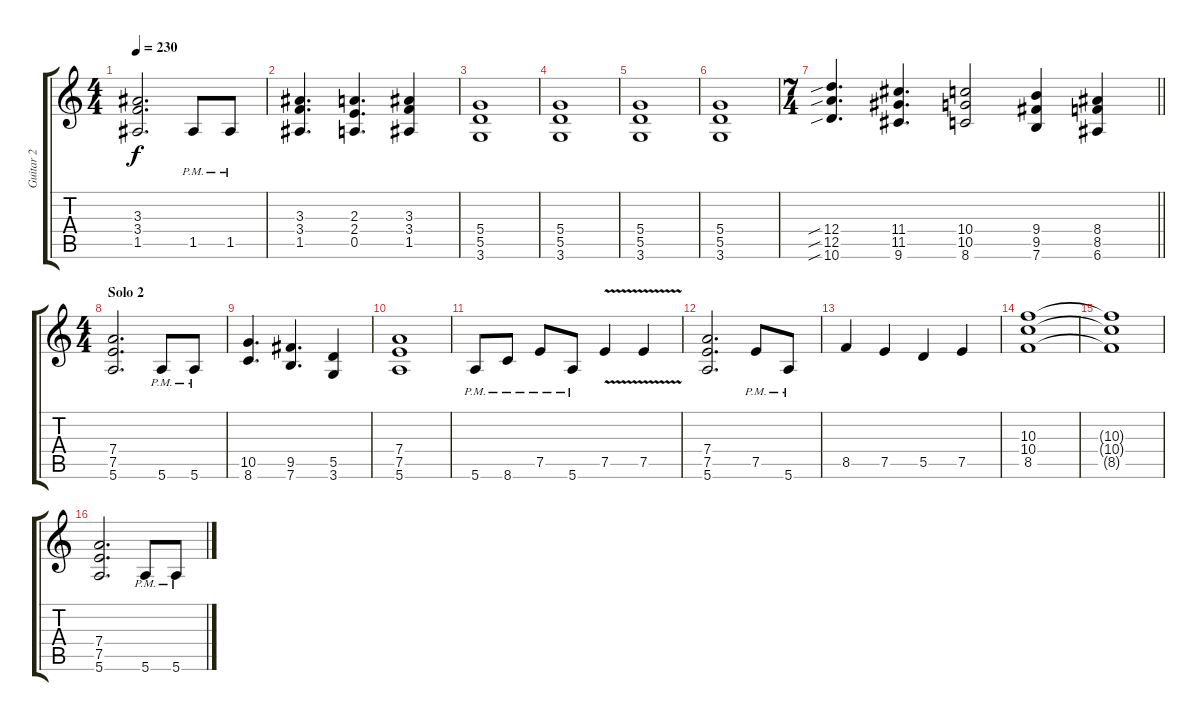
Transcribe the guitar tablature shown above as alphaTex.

\track ("Guitar 2" "Guitar 2") {instrument distortionguitar}
\staff {score tabs}
\tuning (E4 B3 G3 D3 A2 E2) {hide}
\ts (4 4)
\tempo 230
\clef g2
\ks c
(3.3 3.4 1.5).2{d dy f} 1.5{pm}.8 1.5{pm}.8 |
(3.3 3.4 1.5).4{d} (2.3 2.4 0.5).4{d} (3.3 3.4 1.5).4 |
(5.4 5.5 3.6).1 |
(5.4 5.5 3.6).1 |
(5.4 5.5 3.6).1 |
(5.4 5.5 3.6).1 |
\ts (7 4)
\barLineRight lightlight
(12.4{sib} 12.5{sib} 10.6{sib}).4{d} (11.4 11.5 9.6).4{d} (10.4 10.5 8.6).2 (9.4 9.5 7.6).4 (8.4 8.5 6.6).4 |
\ts (4 4)
\section ("" "Solo 2")
(7.4 7.5 5.6).2{d balance 10} 5.6{pm}.8 5.6{pm}.8 |
(10.5 8.6).4{d} (9.5 7.6).4{d} (5.5 3.6).4 |
(7.4 7.5 5.6).1 |
5.6{pm}.8 8.6{pm}.8 7.5{pm}.8 5.6{pm}.8 7.5{v}.4 7.5{v}.4 |
(7.4 7.5 5.6).2{d} 7.5{pm}.8 5.6{pm}.8 |
8.5.4 7.5.4 5.5.4 7.5.4 |
(10.3 10.4 8.5).1 |
(10.3{t} 10.4{t} 8.5{t}).1 |
(7.4 7.5 5.6).2{d} 5.6{pm}.8 5.6{pm}.8
